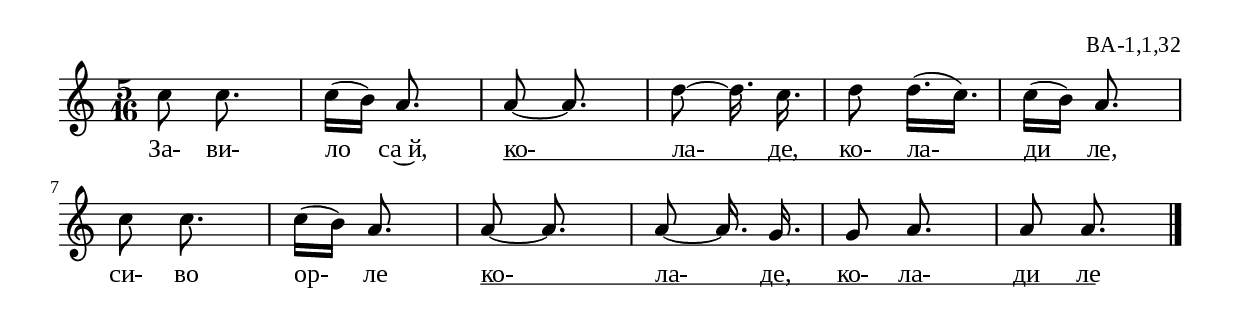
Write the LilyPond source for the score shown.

%{
ba_001_1_32
%}

\include "td-preamble.ly"

\score {
\relative c'' {
%\tempo 8 = 152
\time 5/16
c8 c8.\noBeam | c16[( b]) a8. | a8~ a8.\noBeam | d8~ d16.\noBeam c | d8 d16.[( c]) | c16[( b]) a8. | 
\break
c8 c8.\noBeam | c16[( b]) a8. | a8~ a8.\noBeam | a8~ a16.\noBeam g |
g8 a8.\noBeam a8 a8.\noBeam
 \bar "|." 
}
\addlyrics { За- ви- ло са~й, 
ко- \startTextSpan ла- де, ко- ла- ди ле, \stopTextSpan си- во ор- ле
ко- \startTextSpan ла- де, ко- ла- ди ле \stopTextSpan }
%
\layout {
  indent = #0
  line-width = 190\mm
  ragged-right=##f
\context {
      \Lyrics
      \consists "Text_spanner_engraver"
      \override TextSpanner #'direction = #DOWN
      \override TextSpanner #'style = #'line    
      \override TextSpanner #'outside-staff-priority = ##f
      \override TextSpanner #'padding = #0.2 % sets the distance of the line from the lyrics
      \override TextSpanner #'bound-details =
      #`((left . ((Y . 0)
                  (padding . 0)
                  (attach-dir . ,LEFT)))
         (left-broken . ((end-on-note . #t)))
         (right . ((Y . 0)
                   (padding . 0)
                   (attach-dir . ,RIGHT))))
    }

}
%
\midi { 
	\context {
		\Score tempoWholesPerMinute = #(ly:make-moment 152 8)
		}
	}
}
%
\header{
  opus = "ВА-1,1,32"
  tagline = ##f
}


